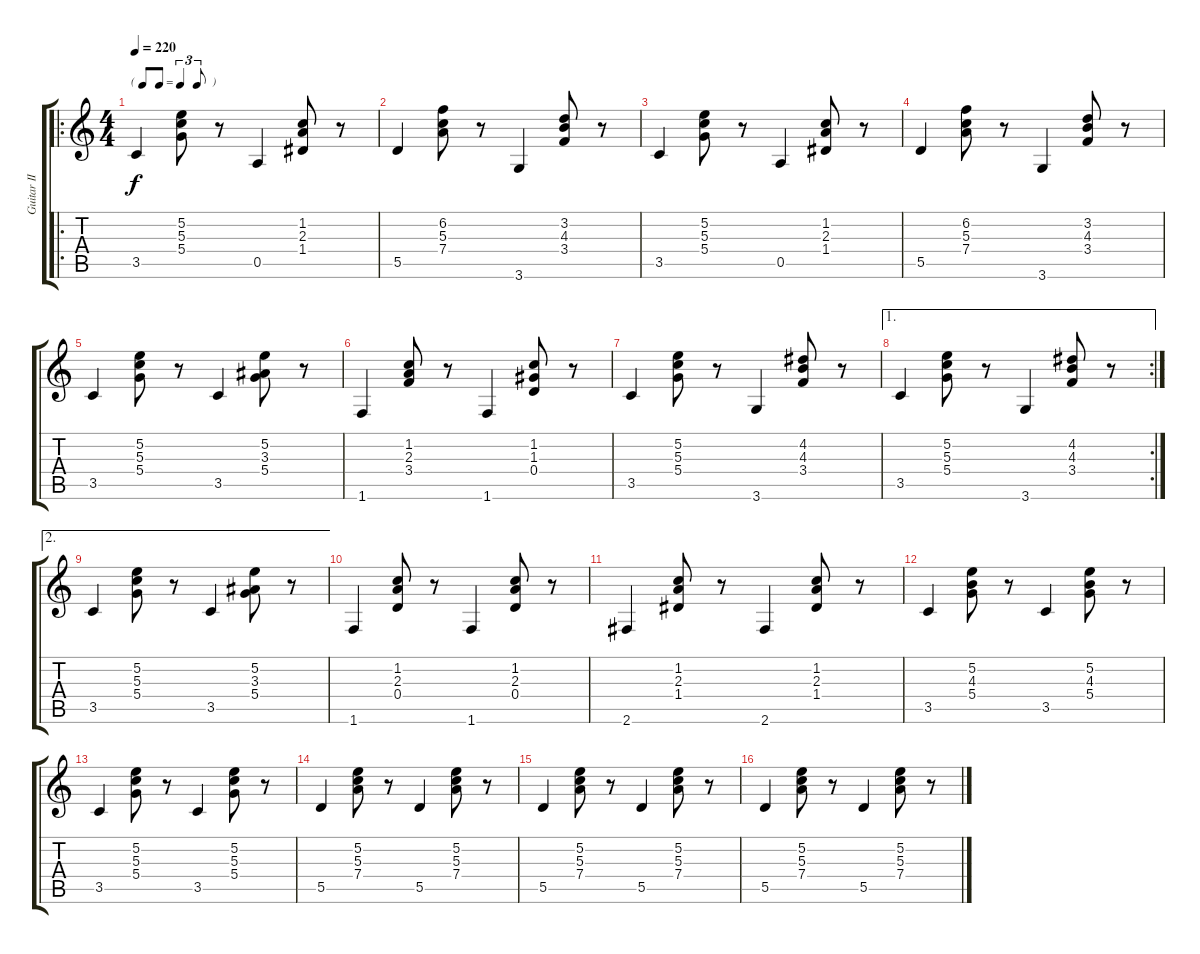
\track ("Guitar II" "Guitar II") {instrument acousticguitarsteel}
\staff {score tabs}
\tuning (E4 B3 G3 D3 A2 E2) {hide}
\ro
\ts (4 4)
\tf triplet8th
\tempo 220
\clef g2
\ks c
3.5.4{dy f instrument acousticguitarsteel} (5.2 5.3 5.4).8 r.8 0.5.4 (1.2 2.3 1.4).8 r.8 |
5.5.4 (6.2 5.3 7.4).8 r.8 3.6.4 (3.2 4.3 3.4).8 r.8 |
3.5.4 (5.2 5.3 5.4).8 r.8 0.5.4 (1.2 2.3 1.4).8 r.8 |
5.5.4 (6.2 5.3 7.4).8 r.8 3.6.4 (3.2 4.3 3.4).8 r.8 |
3.5.4 (5.2 5.3 5.4).8 r.8 3.5.4 (5.2 3.3 5.4).8 r.8 |
1.6.4 (1.2 2.3 3.4).8 r.8 1.6.4 (1.2 1.3 0.4).8 r.8 |
3.5.4 (5.2 5.3 5.4).8 r.8 3.6.4 (4.2 4.3 3.4).8 r.8 |
\ae 1
\rc 2
3.5.4 (5.2 5.3 5.4).8 r.8 3.6.4 (4.2 4.3 3.4).8 r.8 |
\ae 2
3.5.4 (5.2 5.3 5.4).8 r.8 3.5.4 (5.2 3.3 5.4).8 r.8 |
1.6.4 (1.2 2.3 0.4).8 r.8 1.6.4 (1.2 2.3 0.4).8 r.8 |
2.6.4 (1.2 2.3 1.4).8 r.8 2.6.4 (1.2 2.3 1.4).8 r.8 |
3.5.4 (5.2 4.3 5.4).8 r.8 3.5.4 (5.2 4.3 5.4).8 r.8 |
3.5.4 (5.2 5.3 5.4).8 r.8 3.5.4 (5.2 5.3 5.4).8 r.8 |
5.5.4 (5.2 5.3 7.4).8 r.8 5.5.4 (5.2 5.3 7.4).8 r.8 |
5.5.4 (5.2 5.3 7.4).8 r.8 5.5.4 (5.2 5.3 7.4).8 r.8 |
5.5.4 (5.2 5.3 7.4).8 r.8 5.5.4 (5.2 5.3 7.4).8 r.8
